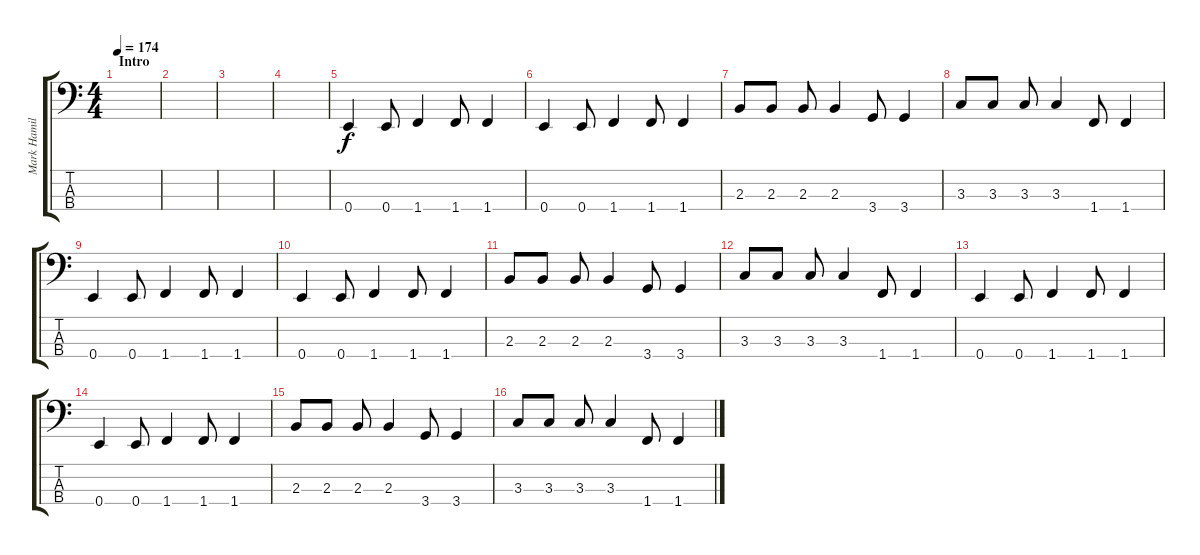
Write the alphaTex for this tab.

\track ("Mark Hamilton" "Mark Hamil") {instrument electricbasspick}
\staff {score tabs}
\tuning (G2 D2 A1 E1) {hide}
\ts (4 4)
\section ("" "Intro")
\tempo 174
\clef f4
\ks c
|
|
|
|
0.4.4 0.4.8 1.4.4 1.4.8 1.4.4 |
0.4.4 0.4.8 1.4.4 1.4.8 1.4.4 |
2.3.8 2.3.8 2.3.8 2.3.4 3.4.8 3.4.4 |
3.3.8 3.3.8 3.3.8 3.3.4 1.4.8 1.4.4 |
0.4.4 0.4.8 1.4.4 1.4.8 1.4.4 |
0.4.4 0.4.8 1.4.4 1.4.8 1.4.4 |
2.3.8 2.3.8 2.3.8 2.3.4 3.4.8 3.4.4 |
3.3.8 3.3.8 3.3.8 3.3.4 1.4.8 1.4.4 |
0.4.4 0.4.8 1.4.4 1.4.8 1.4.4 |
0.4.4 0.4.8 1.4.4 1.4.8 1.4.4 |
2.3.8 2.3.8 2.3.8 2.3.4 3.4.8 3.4.4 |
3.3.8 3.3.8 3.3.8 3.3.4 1.4.8 1.4.4
